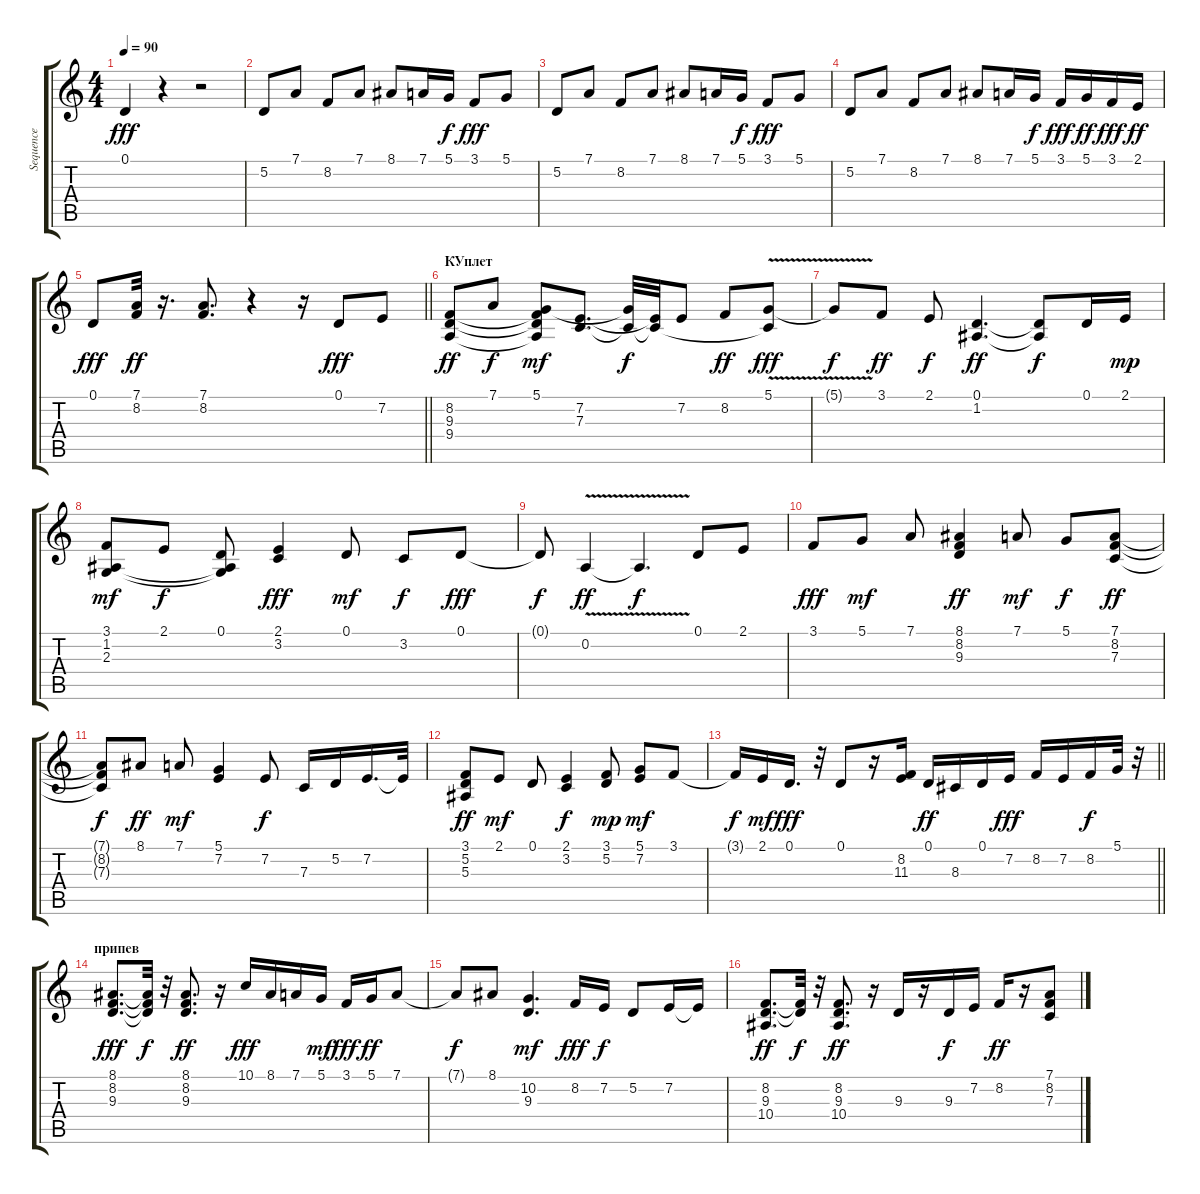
\track ("Sequence" "Sequence") {instrument accordion}
\staff {score tabs}
\tuning (D4 A3 F3 C3 G2 D2) {hide}
\ts (4 4)
\tempo 90
\clef g2
\ks c
0.1.4{dy fff} r.4 r.2 |
5.2.8 7.1.8 8.2.8 7.1.8 8.1.8 7.1.16 5.1.16{dy f} 3.1.8{dy fff} 5.1.8 |
5.2.8 7.1.8 8.2.8 7.1.8 8.1.8 7.1.16 5.1.16{dy f} 3.1.8{dy fff} 5.1.8 |
5.2.8 7.1.8 8.2.8 7.1.8 8.1.8 7.1.16 5.1.16{dy f} 3.1.16{dy fff} 5.1.16{dy ff} 3.1.16{dy fff} 2.1.16{dy ff} |
\barLineRight lightlight
0.1.8{dy fff} (7.1 8.2).32{dy ff} r.16{d} (7.1 8.2).8{d} r.4 r.16 0.1.8{dy fff} 7.2.8 |
\section ("" "КУплет")
(8.2 9.3 9.4).8{dy ff} 7.1.8{dy f} (5.1 8.2{t} 9.3{t} 9.4{t}).8{dy mf} (7.2 7.3).8{d} (5.1{t} 7.3{t}).32{dy f} (7.2{t} 7.3{t}).32 7.2.8 8.2.8{dy ff} (5.1{v} 7.3{t}).8{dy fff} |
5.1{t}.8{dy f} 3.1.8{dy ff} 2.1.8{dy f} (0.1 1.2).4{d dy ff} (0.1{t} 1.2{t}).8{dy f} 0.1.16 2.1.16{dy mp} |
(3.1 1.2 2.3).8{dy mf} 2.1.8{dy f} (0.1 1.2{t} 2.3{t}).8 (2.1 3.2).4{dy fff} 0.1.8{dy mf} 3.2.8{dy f} 0.1.8{dy fff} |
0.1{t}.8{dy f} 0.2{v}.4{dy ff} 0.2{t}.4{d dy f} 0.1.8 2.1.8 |
3.1.8{dy fff} 5.1.8{dy mf} 7.1.8 (8.1 8.2 9.3).4{dy ff} 7.1.8{dy mf} 5.1.8{dy f} (7.1 8.2 7.3).8{dy ff} |
(7.1{t} 8.2{t} 7.3{t}).8{dy f} 8.1.8{dy ff} 7.1.8{dy mf} (5.1 7.2).4 7.2.8{dy f} 7.3.16 5.2.16 7.2.16{d} 7.2{t}.32 |
(3.1 5.2 5.3).8{dy ff} 2.1.8{dy mf} 0.1.8 (2.1 3.2).4{dy f} (3.1 5.2).8{dy mp} (5.1 7.2).8{dy mf} 3.1.8 |
\barLineRight lightlight
3.1{t}.16{dy f} 2.1.16{dy mf} 0.1.16{d dy fff} r.32 0.1.8 r.16 (8.2 11.3).16 0.1.16{dy ff} 8.3.16 0.1.16 7.2.16{dy fff} 8.2.16 7.2.16 8.2.16{dy f} 5.1.32 r.32 |
\section ("" "припев")
(8.1 8.2 9.3).8{d dy fff} (8.1{t} 8.2{t} 9.3{t}).32{dy f} r.32 (8.1 8.2 9.3).8{d dy ff} r.16 10.1.16{dy fff} 8.1.16 7.1.16 5.1.16{dy mf} 3.1.16{dy fff} 5.1.16{dy ff} 7.1.8 |
7.1{t}.8{dy f} 8.1.8 (10.2 9.3).4{d dy mf} 8.2.16{dy fff} 7.2.16{dy f} 5.2.8 7.2.16 7.2{t}.16 |
(8.2 9.3 10.4).8{d dy ff} (8.2{t} 9.3{t}).32{dy f} r.32 (8.2 9.3 10.4).8{d dy ff} r.16 9.3.16 r.16 9.3.16{dy f} 7.2.16 8.2.16{dy ff} r.16 (7.1 8.2 7.3).8
